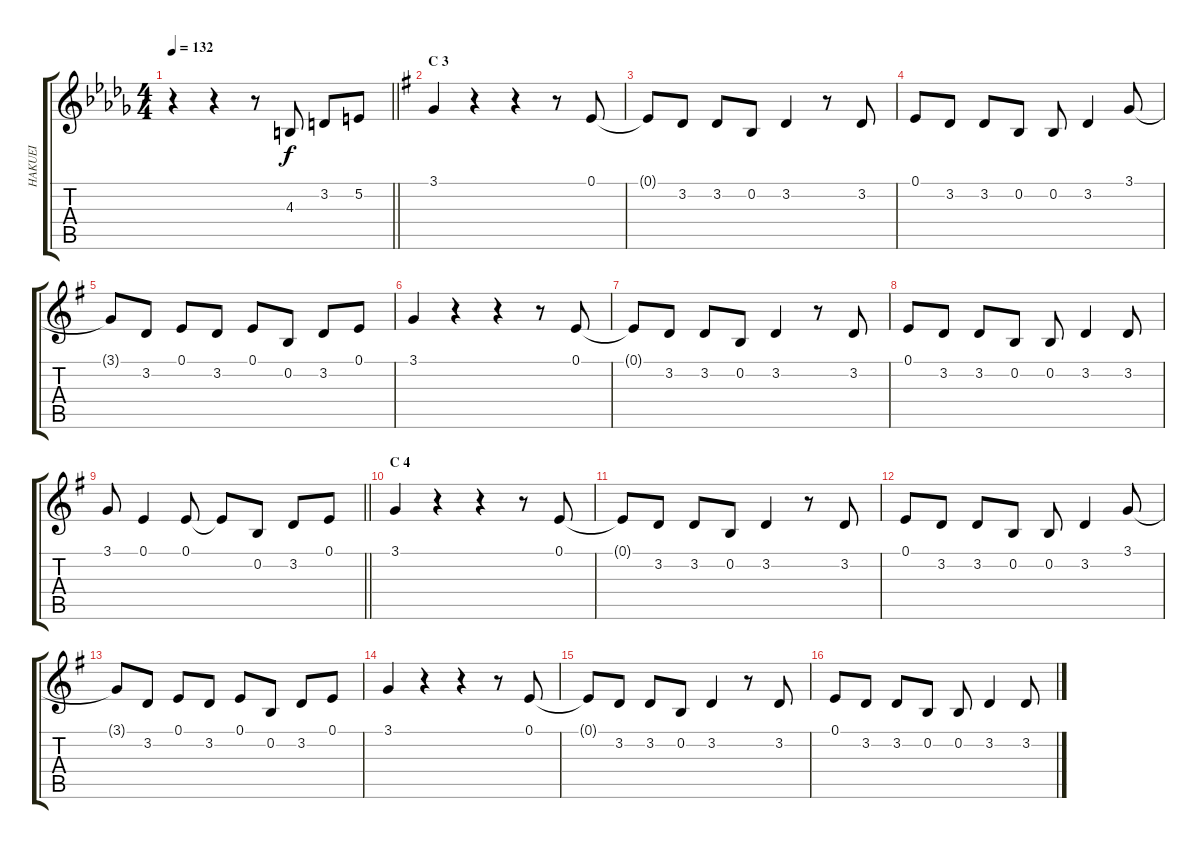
\track ("HAKUEI" "HAKUEI") {instrument oboe}
\staff {score tabs}
\tuning (E4 B3 G3 D3 A2 E2) {hide}
\ts (4 4)
\tempo 132
\clef g2
\barLineRight lightlight
\ks db
r.4{dy f} r.4 r.8 4.3.8 3.2.8 5.2.8 |
\section ("" "C 3")
\ks g
3.1.4 r.4 r.4 r.8 0.1.8 |
0.1{t}.8 3.2.8 3.2.8 0.2.8 3.2.4 r.8 3.2.8 |
0.1.8 3.2.8 3.2.8 0.2.8 0.2.8 3.2.4 3.1.8 |
3.1{t}.8 3.2.8 0.1.8 3.2.8 0.1.8 0.2.8 3.2.8 0.1.8 |
3.1.4 r.4 r.4 r.8 0.1.8 |
0.1{t}.8 3.2.8 3.2.8 0.2.8 3.2.4 r.8 3.2.8 |
0.1.8 3.2.8 3.2.8 0.2.8 0.2.8 3.2.4 3.2.8 |
\barLineRight lightlight
3.1.8 0.1.4 0.1.8 0.1{t}.8 0.2.8 3.2.8 0.1.8 |
\section ("" "C 4")
3.1.4 r.4 r.4 r.8 0.1.8 |
0.1{t}.8 3.2.8 3.2.8 0.2.8 3.2.4 r.8 3.2.8 |
0.1.8 3.2.8 3.2.8 0.2.8 0.2.8 3.2.4 3.1.8 |
3.1{t}.8 3.2.8 0.1.8 3.2.8 0.1.8 0.2.8 3.2.8 0.1.8 |
3.1.4 r.4 r.4 r.8 0.1.8 |
0.1{t}.8 3.2.8 3.2.8 0.2.8 3.2.4 r.8 3.2.8 |
0.1.8 3.2.8 3.2.8 0.2.8 0.2.8 3.2.4 3.2.8
